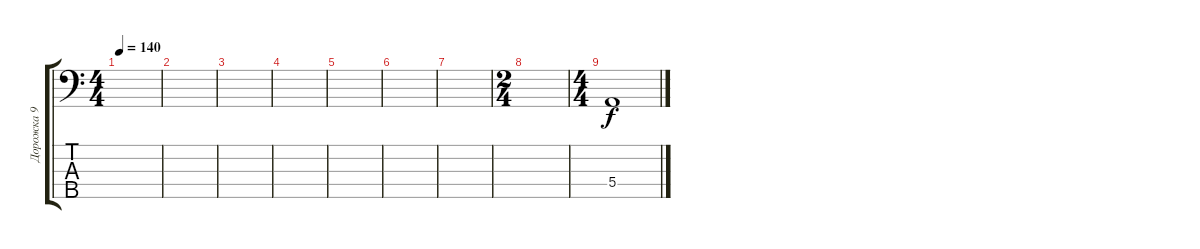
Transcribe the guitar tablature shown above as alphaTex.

\track ("Дорожка 9" "Дорожка 9") {instrument electricbassfinger}
\staff {score tabs}
\tuning (G2 D2 A1 E1 B0) {hide}
\ts (4 4)
\tempo 140
\clef f4
\ks c
|
|
|
|
|
|
|
\ts (2 4)
|
\ts (4 4)
5.4.1
